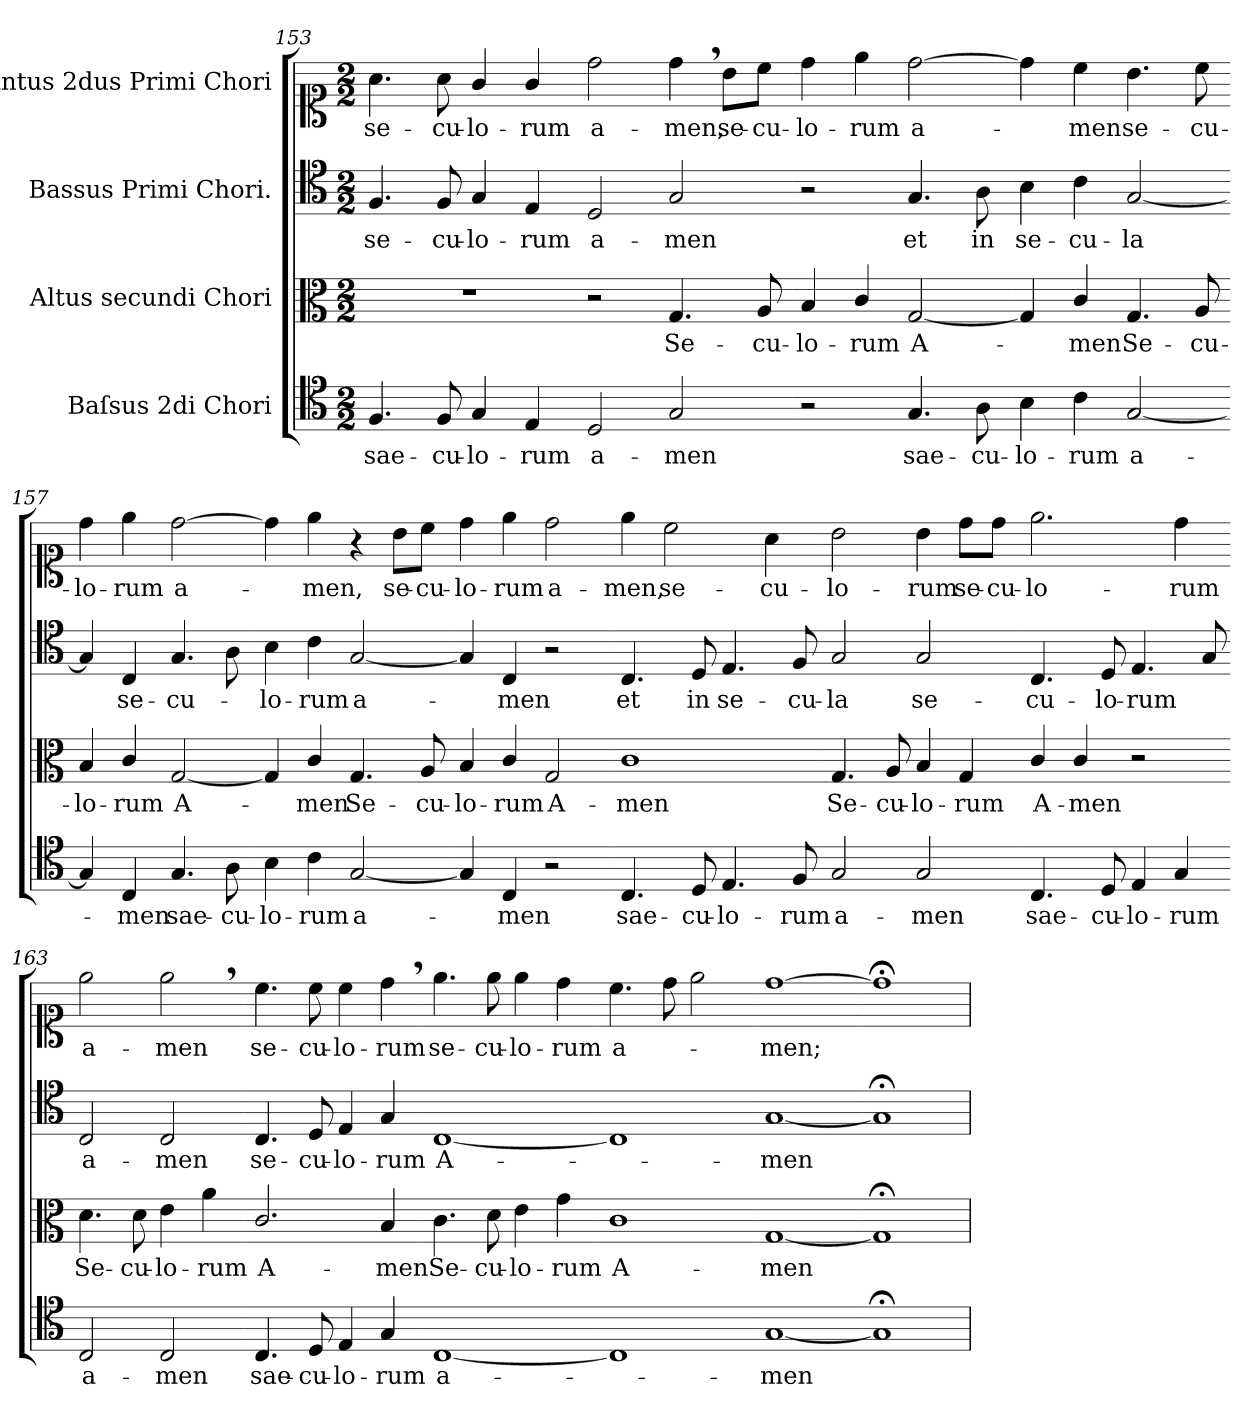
**kern	**text	**kern	**text	**kern	**text	**kern	**text
*part4	*part4	*part3	*part3	*part2	*part2	*part1	*part1
*staff4	*staff4	*staff3	*staff3	*staff2	*staff2	*staff1	*staff1
*I"Baſsus 2di Chori	*	*I"Altus secundi Chori	*	*I"Bassus Primi Chori.	*	*I"Cantus 2dus Primi Chori	*
*clefC4	*	*clefC3	*	*clefC4	*	*clefC1	*
*k[]	*	*k[]	*	*k[]	*	*k[]	*
*C:	*	*C:	*	*C:	*	*C:	*
*M2/2	*	*M2/2	*	*M2/2	*	*M2/2	*
=153	=153	=153	=153	=153	=153	=153	=153
4.F/	sae-	1r	.	4.F/	se-	4.a\	se-
8F/	-cu-	.	.	8F/	-cu-	8a\	-cu-
4G/	-lo-	.	.	4G/	-lo-	4g/	-lo-
4E/	-rum	.	.	4E/	-rum	4g/	-rum
=154-	=154-	=154-	=154-	=154-	=154-	=154-	=154-
2D/	a-	2r	.	2D/	a-	2dd\	a-
2G/	-men	4.G/	Se-	2G/	-men	4dd,>\	-men,
.	.	.	.	.	.	8b\L	se-
.	.	8A/	-cu-	.	.	8cc\J	-cu-
=155-	=155-	=155-	=155-	=155-	=155-	=155-	=155-
2r	.	4B/	-lo-	2r	.	4dd\	-lo-
.	.	4c/	-rum	.	.	4ee\	-rum
!	!	!	!	!	!LO:LY:i	!	!
4.G/	sae-	[2G/	A-	4.G/	et	[2dd\	a-
!	!	!	!	!	!LO:LY:i	!	!
8A\	-cu-	.	.	8A\	in	.	.
=156-	=156-	=156-	=156-	=156-	=156-	=156-	=156-
!	!	!	!	!	!LO:LY:i	!	!
4B\	-lo-	4G/]	.	4B\	se-	4dd\]	.
!	!	!	!	!	!LO:LY:i	!	!
4c\	-rum	4c/	-men	4c\	-cu-	4cc\	-men
!	!	!	!LO:LY:i	!	!LO:LY:i	!	!
[2G/	a-	4.G/	Se-	[2G/	-la	4.b\	se-
!	!	!	!LO:LY:i	!	!	!	!
.	.	8A/	-cu-	.	.	8cc\	-cu-
=157-	=157-	=157-	=157-	=157-	=157-	=157-	=157-
!	!	!	!LO:LY:i	!	!	!	!
4G/]	.	4B/	-lo-	4G/]	.	4dd\	-lo-
!	!	!	!LO:LY:i	!	!LO:LY:i	!	!
4C/	-men	4c/	-rum	4C/	se-	4ee\	-rum
!	!	!	!LO:LY:i	!	!LO:LY:i	!	!
4.G/	sae-	[2G/	A-	4.G/	-cu-	[2dd\	a-
8A\	-cu-	.	.	8A\	.	.	.
=158-	=158-	=158-	=158-	=158-	=158-	=158-	=158-
!	!	!	!	!	!LO:LY:i	!	!
4B\	-lo-	4G/]	.	4B\	-lo-	4dd\]	.
!	!	!	!LO:LY:i	!	!LO:LY:i	!	!
4c\	-rum	4c/	-men	4c\	-rum	4ee\	-men,
!	!	!	!LO:LY:i	!	!LO:LY:i	!	!
[2G/	a-	4.G/	Se-	[2G/	a-	4r	.
.	.	.	.	.	.	8b\L	se-
!	!	!	!LO:LY:i	!	!	!	!
.	.	8A/	-cu-	.	.	8cc\J	-cu-
=159-	=159-	=159-	=159-	=159-	=159-	=159-	=159-
!	!	!	!LO:LY:i	!	!	!	!
4G/]	.	4B/	-lo-	4G/]	.	4dd\	-lo-
!	!	!	!LO:LY:i	!	!LO:LY:i	!	!
4C/	-men	4c/	-rum	4C/	-men	4ee\	-rum
!	!	!	!LO:LY:i	!	!	!	!
2r	.	2G/	A-	2r	.	2dd\	a-
=160-	=160-	=160-	=160-	=160-	=160-	=160-	=160-
!	!	!	!LO:LY:i	!	!LO:LY:i	!	!
4.C/	sae-	1c	-men	4.C/	et	4ee\	-men,
.	.	.	.	.	.	2cc\	se-
!	!	!	!	!	!LO:LY:i	!	!
8D/	-cu-	.	.	8D/	in	.	.
!	!	!	!	!	!LO:LY:i	!	!
4.E/	-lo-	.	.	4.E/	se-	.	.
.	.	.	.	.	.	4a\	-cu-
!	!	!	!	!	!LO:LY:i	!	!
8F/	-rum	.	.	8F/	-cu-	.	.
=161-	=161-	=161-	=161-	=161-	=161-	=161-	=161-
!	!	!	!LO:LY:i	!	!LO:LY:i	!	!
2G/	a-	4.G/	Se-	2G/	-la	2b\	-lo-
!	!	!	!LO:LY:i	!	!	!	!
.	.	8A/	-cu-	.	.	.	.
!	!	!	!LO:LY:i	!	!LO:LY:i	!	!
2G/	-men	4B/	-lo-	2G/	se-	4b\	-rum
!	!	!	!LO:LY:i	!	!	!	!
.	.	4G/	-rum	.	.	8dd\L	se-
.	.	.	.	.	.	8dd\J	-cu-
=162-	=162-	=162-	=162-	=162-	=162-	=162-	=162-
!	!	!	!LO:LY:i	!	!LO:LY:i	!	!
4.C/	sae-	4c/	A-	4.C/	-cu-	2.ee\	-lo-
!	!	!	!LO:LY:i	!	!	!	!
.	.	4c/	-men	.	.	.	.
!	!	!	!	!	!LO:LY:i	!	!
8D/	-cu-	.	.	8D/	-lo-	.	.
!	!	!	!	!	!LO:LY:i	!	!
4E/	-lo-	2r	.	4.E/	-rum	.	.
4G/	-rum	.	.	.	.	4dd\	-rum
.	.	.	.	8G/	.	.	.
=163-	=163-	=163-	=163-	=163-	=163-	=163-	=163-
!	!	!	!LO:LY:i	!	!LO:LY:i	!	!
2C/	a-	4.d\	Se-	2C/	a-	2ee\	a-
!	!	!	!LO:LY:i	!	!	!	!
.	.	8d\	-cu-	.	.	.	.
!	!	!	!LO:LY:i	!	!LO:LY:i	!	!
2C/	-men	4e\	-lo-	2C/	-men	2ee,>\	-men
!	!	!	!LO:LY:i	!	!	!	!
.	.	4a\	-rum	.	.	.	.
=164-	=164-	=164-	=164-	=164-	=164-	=164-	=164-
!	!	!	!LO:LY:i	!	!	!	!
4.C/	sae-	2.c/	A-	4.C/	se-	4.cc\	se-
8D/	-cu-	.	.	8D/	-cu-	8cc\	-cu-
4E/	-lo-	.	.	4E/	-lo-	4cc\	-lo-
!	!	!	!LO:LY:i	!	!	!	!
4G/	-rum	4B/	-men	4G/	-rum	4dd,>\	-rum
=165-	=165-	=165-	=165-	=165-	=165-	=165-	=165-
!	!	!	!LO:LY:i	!	!	!	!
[1C	a-	4.c\	Se-	[1C	A-	4.ee\	se-
!	!	!	!LO:LY:i	!	!	!	!
.	.	8d\	-cu-	.	.	8ee\	-cu-
!	!	!	!LO:LY:i	!	!	!	!
.	.	4e\	-lo-	.	.	4ee\	-lo-
!	!	!	!LO:LY:i	!	!	!	!
.	.	4g\	-rum	.	.	4dd\	-rum
=166-	=166-	=166-	=166-	=166-	=166-	=166-	=166-
!	!	!	!LO:LY:i	!	!	!	!
1C]	.	1c	A-	1C]	.	4.cc\	a-
.	.	.	.	.	.	8dd\	.
.	.	.	.	.	.	2ee\	.
=167-	=167-	=167-	=167-	=167-	=167-	=167-	=167-
!	!	!	!LO:LY:i	!	!	!	!
[1G	-men	[1G	-men	[1G	-men	[1dd	-men;
=168-	=168-	=168-	=168-	=168-	=168-	=168-	=168-
1G;<;]	.	1G;<;]	.	1G;<;]	.	1dd;]	.
=	=	=	=	=	=	=	=
*-	*-	*-	*-	*-	*-	*-	*-
